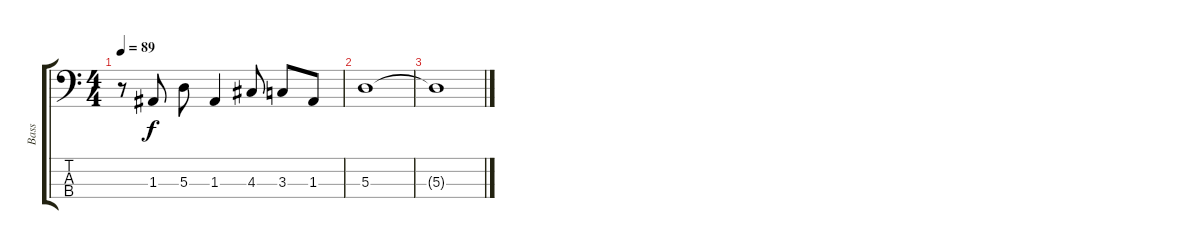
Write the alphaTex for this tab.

\track ("Bass" "Bass") {instrument electricbassfinger}
\staff {score tabs}
\tuning (G2 D2 A1 E1) {hide}
\ts (4 4)
\tempo 89
\clef f4
\ks c
r.8{dy f} 1.3.8 5.3.8 1.3.4 4.3.8 3.3.8 1.3.8 |
5.3.1 |
5.3{t}.1
